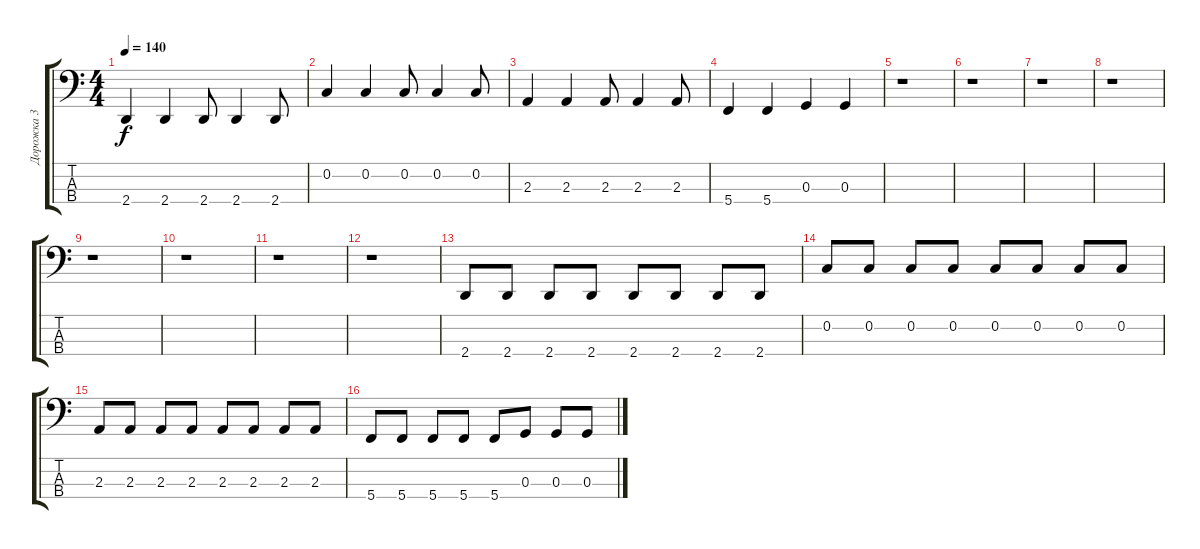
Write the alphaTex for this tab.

\track ("Дорожка 3" "Дорожка 3") {instrument electricbassfinger}
\staff {score tabs}
\tuning (F2 C2 G1 C1) {hide}
\ts (4 4)
\tempo 140
\clef f4
\ks c
2.4.4{dy f} 2.4.4 2.4.8 2.4.4 2.4.8 |
0.2.4 0.2.4 0.2.8 0.2.4 0.2.8 |
2.3.4 2.3.4 2.3.8 2.3.4 2.3.8 |
5.4.4 5.4.4 0.3.4 0.3.4 |
r.1 |
r.1 |
r.1 |
r.1 |
r.1 |
r.1 |
r.1 |
r.1 |
2.4.8 2.4.8 2.4.8 2.4.8 2.4.8 2.4.8 2.4.8 2.4.8 |
0.2.8 0.2.8 0.2.8 0.2.8 0.2.8 0.2.8 0.2.8 0.2.8 |
2.3.8 2.3.8 2.3.8 2.3.8 2.3.8 2.3.8 2.3.8 2.3.8 |
5.4.8 5.4.8 5.4.8 5.4.8 5.4.8 0.3.8 0.3.8 0.3.8
